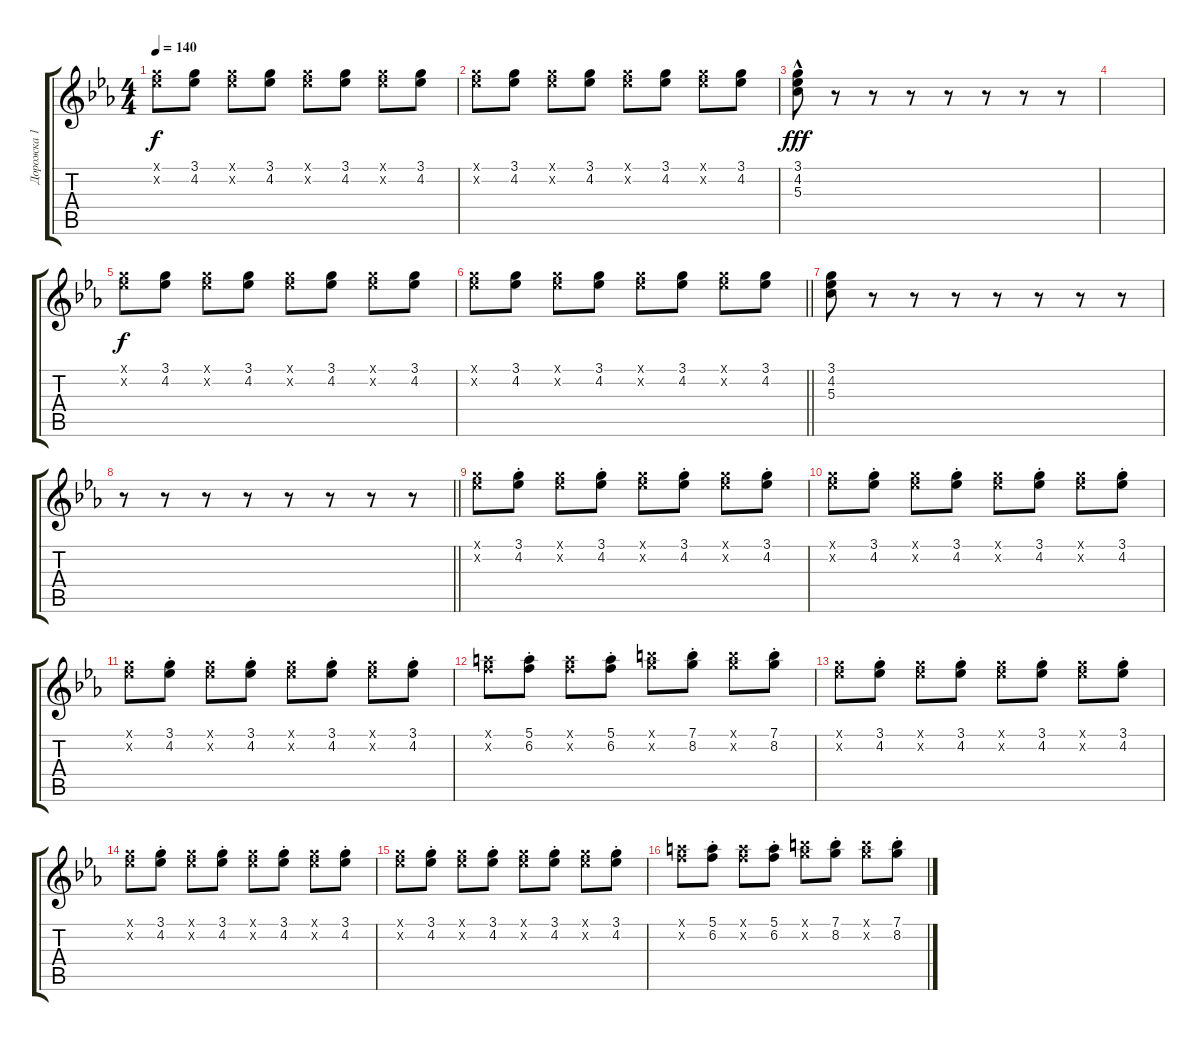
\track ("Дорожка 1" "Дорожка 1") {instrument overdrivenguitar}
\staff {score tabs}
\tuning (E4 B3 G3 D3 A2 E2) {hide}
\ts (4 4)
\tempo 140
\clef g2
\ks cminor
(3.1{x} 4.2{x}).8{dy f} (3.1 4.2).8 (3.1{x} 4.2{x}).8 (3.1 4.2).8 (3.1{x} 4.2{x}).8 (3.1 4.2).8 (3.1{x} 4.2{x}).8 (3.1 4.2).8 |
(3.1{x} 4.2{x}).8 (3.1 4.2).8 (3.1{x} 4.2{x}).8 (3.1 4.2).8 (3.1{x} 4.2{x}).8 (3.1 4.2).8 (3.1{x} 4.2{x}).8 (3.1 4.2).8 |
(3.1{hac} 4.2{hac} 5.3{hac}).8{dy fff} r.8 r.8 r.8 r.8 r.8 r.8 r.8 |
|
(3.1{x} 4.2{x}).8{dy f} (3.1 4.2).8 (3.1{x} 4.2{x}).8 (3.1 4.2).8 (3.1{x} 4.2{x}).8 (3.1 4.2).8 (3.1{x} 4.2{x}).8 (3.1 4.2).8 |
\barLineRight lightlight
(3.1{x} 4.2{x}).8 (3.1 4.2).8 (3.1{x} 4.2{x}).8 (3.1 4.2).8 (3.1{x} 4.2{x}).8 (3.1 4.2).8 (3.1{x} 4.2{x}).8 (3.1 4.2).8 |
\section ("" "")
(3.1 4.2 5.3).8 r.8 r.8 r.8 r.8 r.8 r.8 r.8 |
\barLineRight lightlight
r.8 r.8 r.8 r.8 r.8 r.8 r.8 r.8 |
(3.1{x} 4.2{x}).8 (3.1{st} 4.2{st}).8 (3.1{x} 4.2{x}).8 (3.1{st} 4.2{st}).8 (3.1{x} 4.2{x}).8 (3.1{st} 4.2{st}).8 (3.1{x} 4.2{x}).8 (3.1{st} 4.2{st}).8 |
(3.1{x} 4.2{x}).8 (3.1{st} 4.2{st}).8 (3.1{x} 4.2{x}).8 (3.1{st} 4.2{st}).8 (3.1{x} 4.2{x}).8 (3.1{st} 4.2{st}).8 (3.1{x} 4.2{x}).8 (3.1{st} 4.2{st}).8 |
(3.1{x} 4.2{x}).8 (3.1{st} 4.2{st}).8 (3.1{x} 4.2{x}).8 (3.1{st} 4.2{st}).8 (3.1{x} 4.2{x}).8 (3.1{st} 4.2{st}).8 (3.1{x} 4.2{x}).8 (3.1{st} 4.2{st}).8 |
(5.1{x} 6.2{x}).8 (5.1{st} 6.2{st}).8 (5.1{x} 6.2{x}).8 (5.1{st} 6.2{st}).8 (7.1{x} 8.2{x}).8 (7.1{st} 8.2{st}).8 (7.1{x} 8.2{x}).8 (7.1{st} 8.2{st}).8 |
(3.1{x} 4.2{x}).8 (3.1{st} 4.2{st}).8 (3.1{x} 4.2{x}).8 (3.1{st} 4.2{st}).8 (3.1{x} 4.2{x}).8 (3.1{st} 4.2{st}).8 (3.1{x} 4.2{x}).8 (3.1{st} 4.2{st}).8 |
(3.1{x} 4.2{x}).8 (3.1{st} 4.2{st}).8 (3.1{x} 4.2{x}).8 (3.1{st} 4.2{st}).8 (3.1{x} 4.2{x}).8 (3.1{st} 4.2{st}).8 (3.1{x} 4.2{x}).8 (3.1{st} 4.2{st}).8 |
(3.1{x} 4.2{x}).8 (3.1{st} 4.2{st}).8 (3.1{x} 4.2{x}).8 (3.1{st} 4.2{st}).8 (3.1{x} 4.2{x}).8 (3.1{st} 4.2{st}).8 (3.1{x} 4.2{x}).8 (3.1{st} 4.2{st}).8 |
(5.1{x} 6.2{x}).8 (5.1{st} 6.2{st}).8 (5.1{x} 6.2{x}).8 (5.1{st} 6.2{st}).8 (7.1{x} 8.2{x}).8 (7.1{st} 8.2{st}).8 (7.1{x} 8.2{x}).8 (7.1{st} 8.2{st}).8
